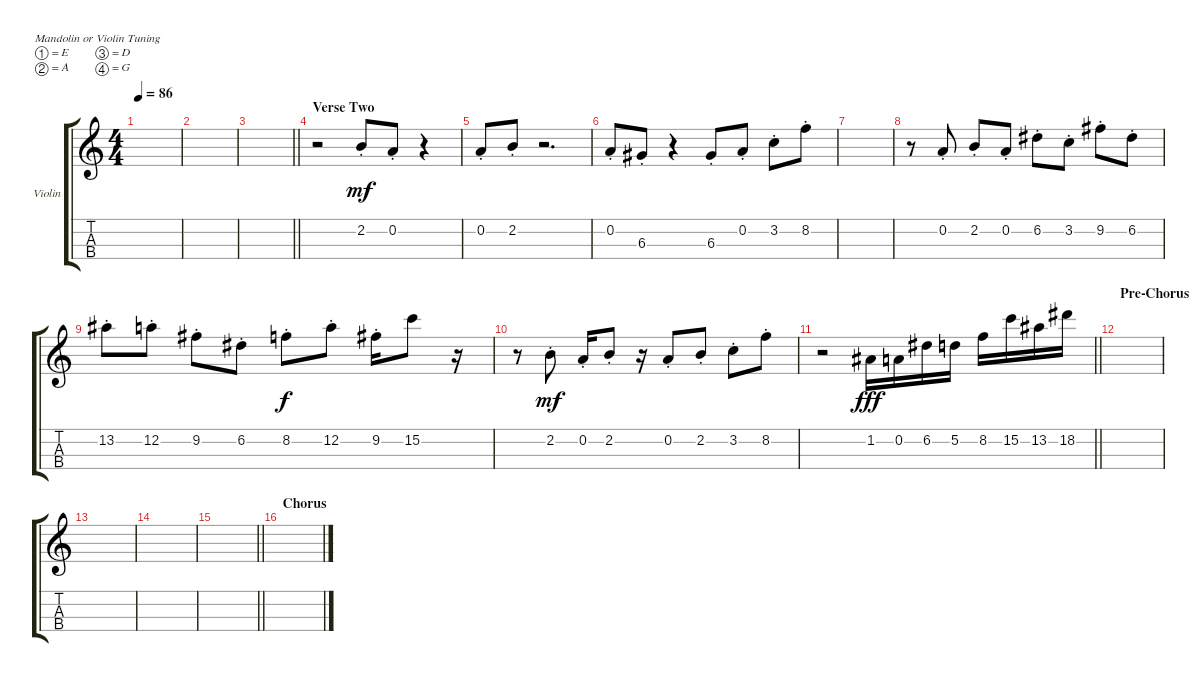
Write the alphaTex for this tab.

\bracketExtendMode groupsimilarinstruments
\firstSystemTrackNameOrientation horizontal
\otherSystemsTrackNameOrientation horizontal
\track ("Violin" "Violin") {instrument violin}
\staff {score tabs}
\tuning (E5 A4 D4 G3)
\ts (4 4)
\tempo 86
\clef g2
\scale
0.208191
\ks c
|
\scale
0.333333 |
\scale
0.333333
\barLineRight lightlight
|
\section ("" "Verse Two")
\scale
0.333333 r.2 2.2{st}.8{dy mf} 0.2{st}.8 r.4 |
\scale
0.333333 0.2{st}.8 2.2{st}.8 r.2{d} |
\scale
0.333333 0.2{st}.8 6.3{st}.8 r.4 6.3{st}.8 0.2{st}.8 3.2{st}.8 8.2{st}.8 |
\scale
0.333333 |
\scale
0.333333 r.8 0.2{st}.8 2.2{st}.8 0.2{st}.8 6.2{st}.8 3.2{st}.8 9.2{st}.8 6.2{st}.8 |
\scale
0.333333 13.2{st}.8 12.2{st}.8 9.2{st}.8 6.2{st}.8 8.2{st}.8{dy f} 12.2{st}.8 9.2{st}.16 15.2.8 r.16 |
\scale
0.333333 r.8 2.2{st}.8{dy mf} 0.2{st}.16 2.2{st}.8 r.16 0.2{st}.8 2.2{st}.8 3.2{st}.8 8.2{st}.8 |
\scale
0.333333
\barLineRight lightlight
r.2 1.2.16{dy fff} 0.2.16 6.2.16 5.2.16 8.2.16 15.2.16 13.2.16 18.2.16 |
\section ("" "Pre-Chorus")
\scale
0.333333 |
\scale
0.333333 |
\scale
0.333333 |
\scale
0.333333
\barLineRight lightlight
|
\section ("" "Chorus")
\scale
0.333333
